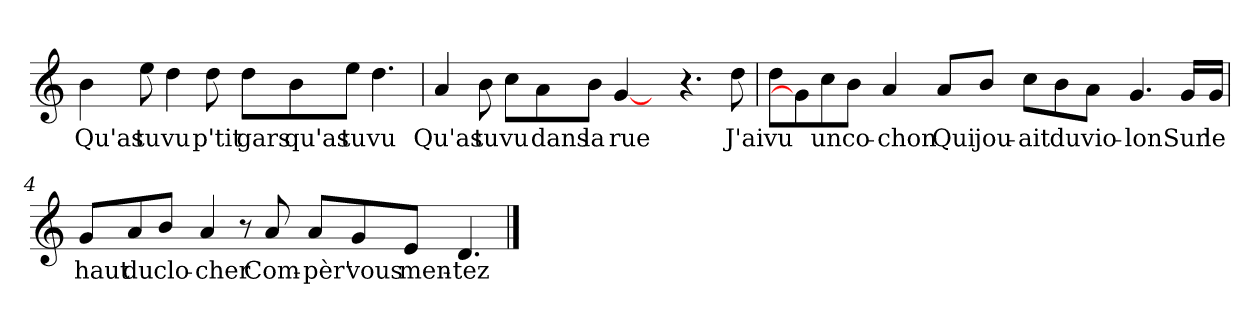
**kern	**text
*part1	*part1
*staff1	*staff1
*clefG2	*
*k[]	*
*C:	*
=1	=1
!	!LO:LY:b
4b\	Qu'as
!	!LO:LY:b
8ee\	tu
!	!LO:LY:b
4dd\	vu
!	!LO:LY:b
8dd\	p'tit
!	!LO:LY:b
8dd\L	gars
!	!LO:LY:b
8b\	qu'as
!	!LO:LY:b
8ee\J	tu
!	!LO:LY:b
4.dd\	vu
=2	=2
!	!LO:LY:b
4a/	Qu'as
!	!LO:LY:b
8b\	tu
!	!LO:LY:b
8cc\L	vu
!	!LO:LY:b
8a\	dans
!	!LO:LY:b
8b\J	la
!	!LO:LY:b
[4g/	rue
8ryy	.
4.r	.
!	!LO:LY:b
8dd\	J'ai
!!LO:LB:g=z
=3	=3
!	!LO:LY:b
8dd\L	vu
8g/]	.
!	!LO:LY:b
8cc\	un
!	!LO:LY:b
8b\J	co-
!	!LO:LY:b
4a/	-chon
!	!LO:LY:b
8a/L	Qui
!	!LO:LY:b
8b/J	jou-
!	!LO:LY:b
8cc\L	-ait
!	!LO:LY:b
8b\	du
!	!LO:LY:b
8a\J	vio-
!	!LO:LY:b
4.g/	-lon
!	!LO:LY:b
16g/LL	Sur
!	!LO:LY:b
16g/JJ	le
=4	=4
!	!LO:LY:b
8g/L	haut
!	!LO:LY:b
8a/	du
!	!LO:LY:b
8b/J	clo-
!	!LO:LY:b
4a/	-cher
8r	.
!	!LO:LY:b
8a/	Com-
!	!LO:LY:b
8a/L	-pèr'
!	!LO:LY:b
8g/	vous
!	!LO:LY:b
8e/J	men-
!	!LO:LY:b
4.d/	-tez
==	==
*-	*-
